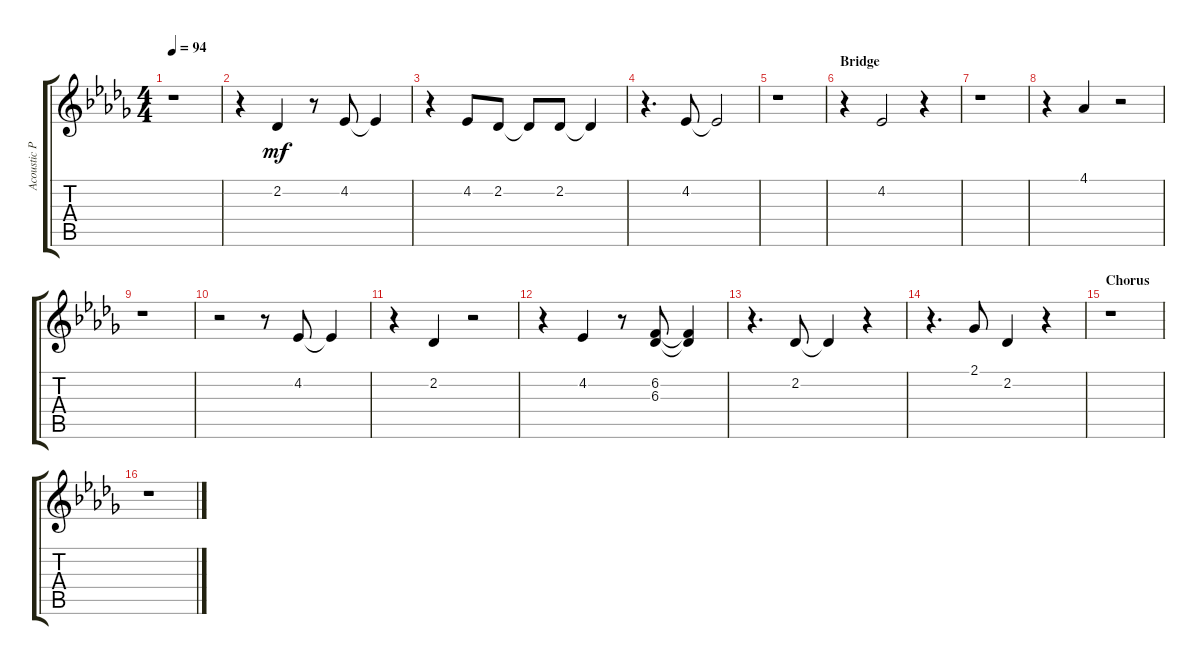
\track ("Acoustic Piano (Staff 1)" "Acoustic P") {instrument acousticgrandpiano}
\staff {score tabs}
\tuning (E4 B3 G3 D3 A2 E2) {hide}
\ts (4 4)
\tempo 94
\clef g2
\ks bbminor
r.1{dy mf} |
r.4 2.2.4 r.8 4.2.8 4.2{t}.4 |
r.4 4.2.8 2.2.8 2.2{t}.8 2.2.8 2.2{t}.4 |
r.4{d} 4.2.8 4.2{t}.2 |
r.1 |
\section ("" "Bridge")
r.4 4.2.2 r.4 |
r.1 |
r.4 4.1.4 r.2 |
r.1 |
r.2 r.8 4.2.8 4.2{t}.4 |
r.4 2.2.4 r.2 |
r.4 4.2.4 r.8 (6.2 6.3).8 (6.2{t} 6.3{t}).4 |
r.4{d} 2.2.8 2.2{t}.4 r.4 |
r.4{d} 2.1.8 2.2.4 r.4 |
\section ("" "Chorus")
r.1 |
r.1
